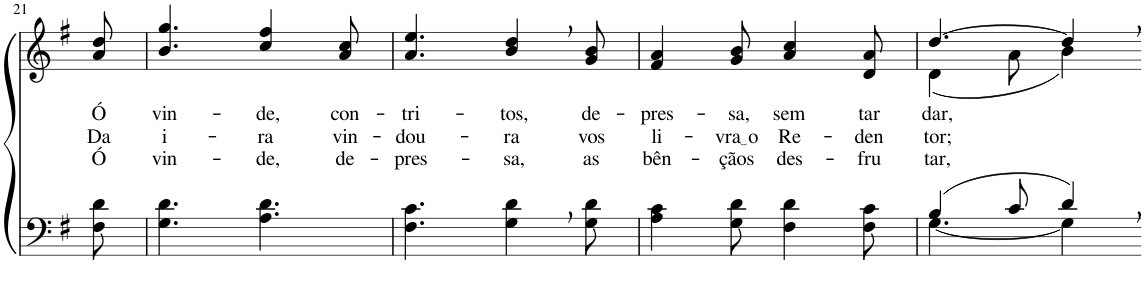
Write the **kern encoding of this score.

**kern	**kern	**text	**text	**text
*part2	*part1	*part1	*part1	*part1
*staff2	*staff1	*staff1	*staff1	*staff1
*I"Parte III e IV	*I"Parte I e II	*	*	*
!!LO:PB:g=z
*clefF4	*clefG2	*	*	*
*Trd1c2	*Trd1c2	*	*	*
*k[f#]	*k[f#]	*	*	*
*M6/8	*M6/8	*	*	*
=21	=21	=21	=21	=21
!	!	!LO:LY:b	!LO:LY:b	!LO:LY:b
8F#\ 8d\	8a/ 8dd/	Ó	-Da	Ó
=22	=22	=22	=22	=22
!	!	!LO:LY:b	!LO:LY:b	!LO:LY:b
4.G\ 4.d\	4.b/ 4.gg/	vin-	i-	vin-
!	!	!LO:LY:b	!LO:LY:b	!LO:LY:b
4.A\ 4.d\	4cc/ 4ff#/	-de,	-ra	-de,
!	!	!LO:LY:b	!LO:LY:b	!LO:LY:b
.	8a/ 8cc/	con-	vin-	de-
=23	=23	=23	=23	=23
!	!	!LO:LY:b	!LO:LY:b	!LO:LY:b
4.F#\ 4.c\	4.a/ 4.ee/	-tri-	-dou-	-pres-
!	!	!LO:LY:b	!LO:LY:b	!LO:LY:b
4G\, 4d\,	4b/, 4dd/,	-tos,	-ra	-sa,
!	!	!LO:LY:b	!LO:LY:b	!LO:LY:b
8G\ 8d\	8g/ 8b/	de-	vos	as
=24	=24	=24	=24	=24
!	!	!LO:LY:b	!LO:LY:b	!LO:LY:b
4A\ 4c\	4f#/ 4a/	-pres-	li-	bên-
!	!	!LO:LY:b	!LO:LY:b	!LO:LY:b
8G\ 8d\	8g/ 8b/	-sa,	vra o	-çãos
!	!	!LO:LY:b	!LO:LY:b	!LO:LY:b
4F#\ 4d\	4a/ 4cc/	sem	Re-	des-
!	!	!LO:LY:b	!LO:LY:b	!LO:LY:b
8F#\ 8c\	8d/ 8a/	tar-	-den-	-fru-
=25	=25	=25	=25	=25
*^	*^	*	*	*
!	!	!	!	!LO:LY:b	!LO:LY:b	!LO:LY:b
(4B/	[4.G\	[4.dd/	(4d\	-dar,	-tor;	-tar,
8c/	.	.	8a\	.	.	.
4d,/)	4G\]	4dd,/]	4b\)	.	.	.
*v	*v	*	*	*	*	*
*	*v	*v	*	*	*
=-	=-	=-	=-	=-
*-	*-	*-	*-	*-
